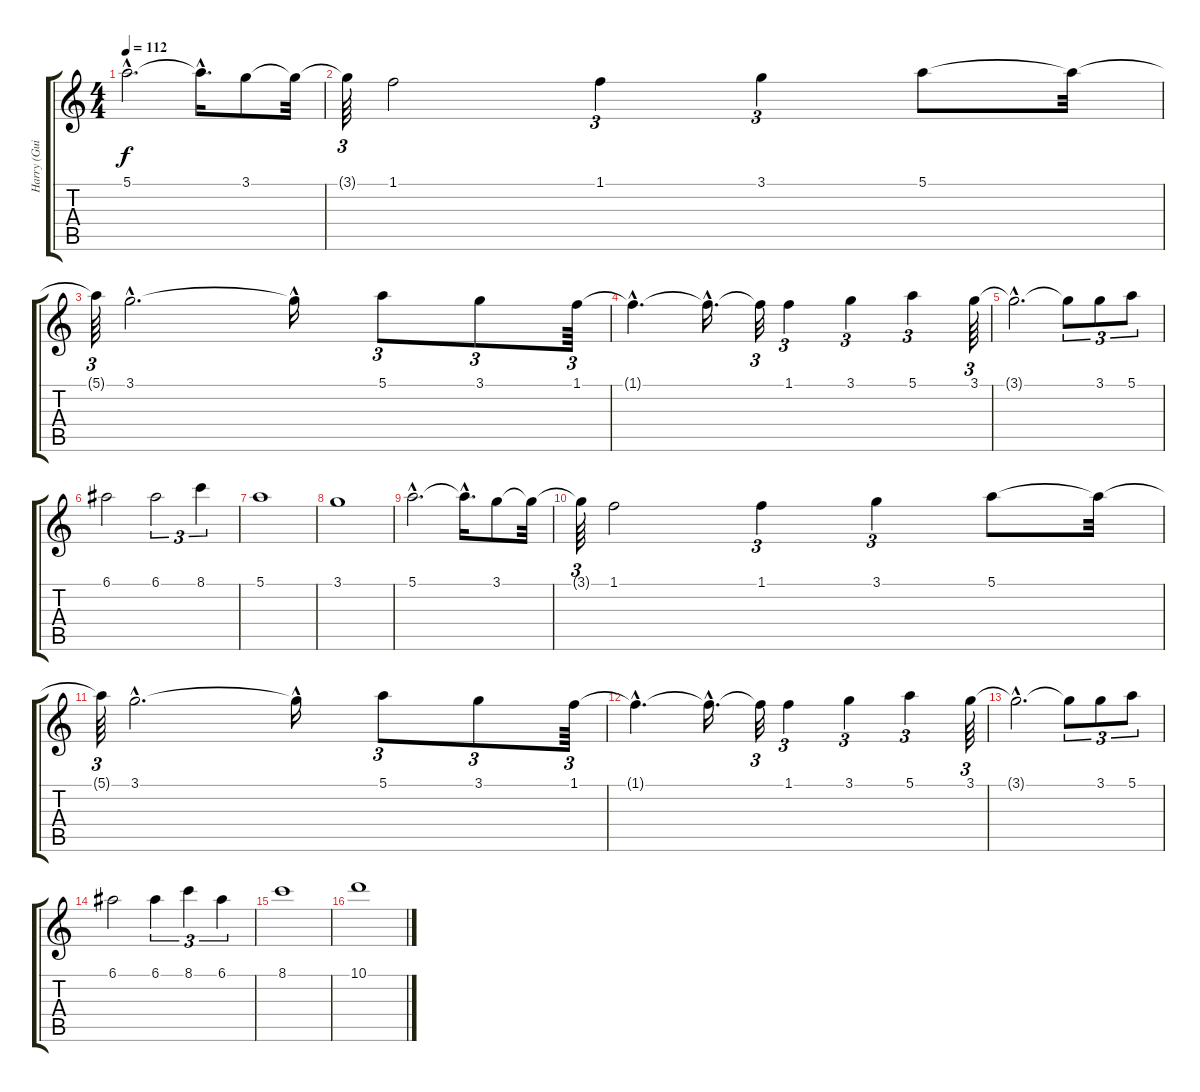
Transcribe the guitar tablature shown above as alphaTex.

\track ("Harry (Guitar)" "Harry (Gui") {instrument overdrivenguitar}
\staff {score tabs}
\tuning (E4 B3 G3 D3 A2 E2) {hide}
\ts (4 4)
\tempo 112
\clef g2
\ks c
5.1{hac}.2{d dy f} 5.1{hac t}.16{d} 3.1.8 3.1{t}.32 |
3.1{t}.64{tu (3 2)} 1.1.2 1.1.4{tu (3 2)} 3.1.4{tu (3 2)} 5.1.8 5.1{t}.32 |
5.1{t}.64{tu (3 2)} 3.1{hac}.2{d} 3.1{hac t}.16 5.1.8{tu (3 2)} 3.1.8{tu (3 2)} 1.1.64{tu (3 2)} |
1.1{hac t}.4{d} 1.1{hac t}.16{d} 1.1{t}.32{tu (3 2)} 1.1.4{tu (3 2)} 3.1.4{tu (3 2)} 5.1.4{tu (3 2)} 3.1.64{tu (3 2)} |
3.1{hac t}.2{d} 3.1{t}.8{tu (3 2)} 3.1.8{tu (3 2)} 5.1.8{tu (3 2)} |
6.1.2 6.1.2{tu (3 2)} 8.1.4{tu (3 2)} |
5.1.1 |
3.1.1 |
5.1{hac}.2{d} 5.1{hac t}.16{d} 3.1.8 3.1{t}.32 |
3.1{t}.64{tu (3 2)} 1.1.2 1.1.4{tu (3 2)} 3.1.4{tu (3 2)} 5.1.8 5.1{t}.32 |
5.1{t}.64{tu (3 2)} 3.1{hac}.2{d} 3.1{hac t}.16 5.1.8{tu (3 2)} 3.1.8{tu (3 2)} 1.1.64{tu (3 2)} |
1.1{hac t}.4{d} 1.1{hac t}.16{d} 1.1{t}.32{tu (3 2)} 1.1.4{tu (3 2)} 3.1.4{tu (3 2)} 5.1.4{tu (3 2)} 3.1.64{tu (3 2)} |
3.1{hac t}.2{d} 3.1{t}.8{tu (3 2)} 3.1.8{tu (3 2)} 5.1.8{tu (3 2)} |
6.1.2 6.1.4{tu (3 2)} 8.1.4{tu (3 2)} 6.1.4{tu (3 2)} |
8.1.1 |
10.1.1
